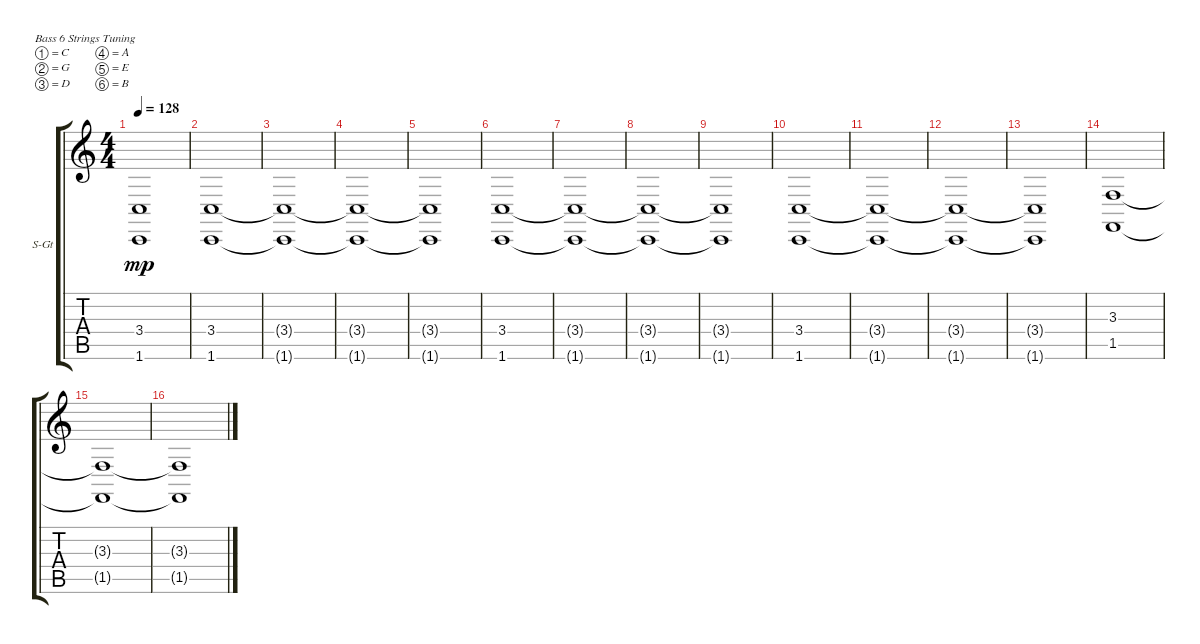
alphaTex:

\bracketExtendMode groupsimilarinstruments
\firstSystemTrackNameOrientation horizontal
\otherSystemsTrackNameOrientation horizontal
\track ("Synth" "S-Gt") {instrument lead2sawtooth}
\staff {score tabs}
\tuning (C3 G2 D2 A1 E1 B0)
\displaytranspose 12
\ts (4 4)
\tempo 128
\clef g2
\ks c
(3.4{t} 1.6{t}).1{dy mp} |
(3.4 1.6).1 |
(3.4{t} 1.6{t}).1 |
(3.4{t} 1.6{t}).1 |
(3.4{t} 1.6{t}).1 |
(3.4 1.6).1 |
(3.4{t} 1.6{t}).1 |
(3.4{t} 1.6{t}).1 |
(3.4{t} 1.6{t}).1 |
(3.4 1.6).1 |
(3.4{t} 1.6{t}).1 |
(3.4{t} 1.6{t}).1 |
(3.4{t} 1.6{t}).1 |
(3.3 1.5).1 |
(3.3{t} 1.5{t}).1 |
(3.3{t} 1.5{t}).1
